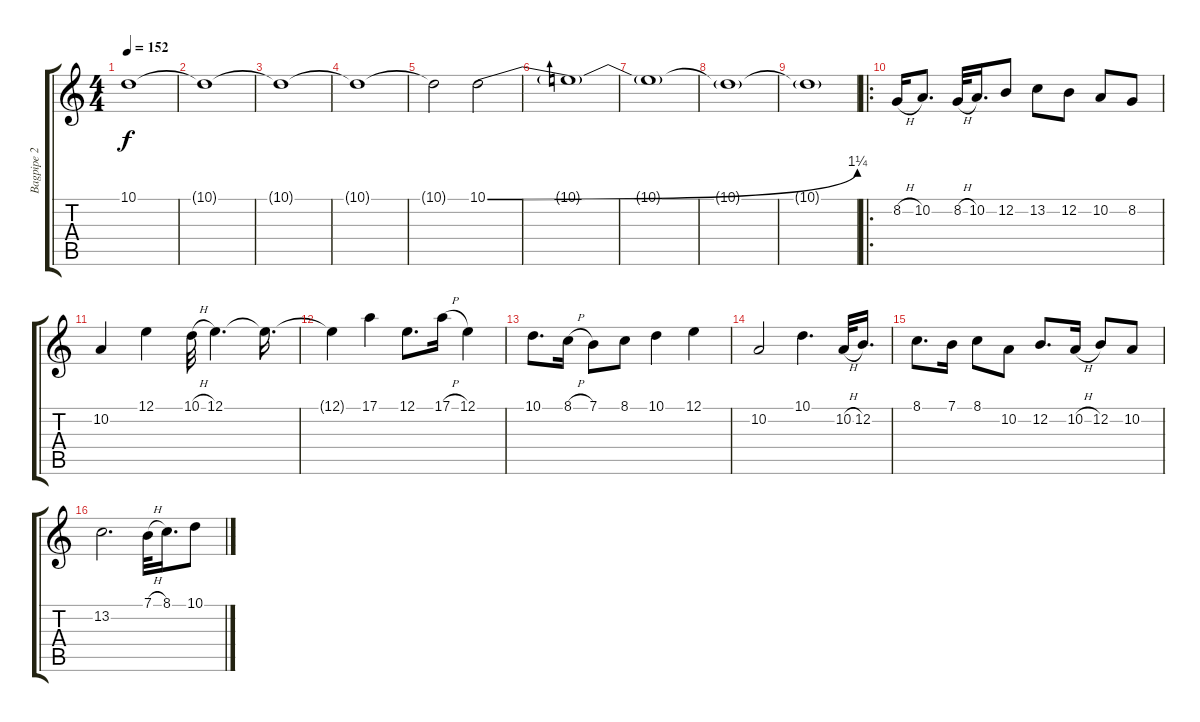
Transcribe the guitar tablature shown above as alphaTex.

\track ("Bagpipe 2" "Bagpipe 2") {instrument bagpipe}
\staff {score tabs}
\tuning (E4 B3 G3 D3 A2 E2) {hide}
\ts (4 4)
\tempo 152
\clef g2
\ks c
10.1.1{dy f instrument bagpipe} |
10.1{t}.1 |
10.1{t}.1 |
10.1{t}.1 |
10.1{t}.2 10.1{be (bend 0 0 60 5)}.2 |
10.1{t}.1 |
10.1{t}.1 |
10.1{t}.1 |
10.1{t}.1 |
\ro
8.2{h}.16 10.2.8{d} 8.2{h}.32 10.2.16{d} 12.2.8 13.2.8 12.2.8 10.2.8 8.2.8 |
10.2.4 12.1.4 10.1{h}.32 12.1.4{d} 12.1{t}.16{d} |
12.1{t}.4 17.1.4 12.1.8{d} 17.1{h}.16 12.1.4 |
10.1.8{d} 8.1{h}.16 7.1.8 8.1.8 10.1.4 12.1.4 |
10.2.2 10.1.4{d} 10.2{h}.32 12.2.16{d} |
8.1.8{d} 7.1.16 8.1.8 10.2.8 12.2.8{d} 10.2{h}.16 12.2.8 10.2.8 |
13.2.2{d} 7.1{h}.32 8.1.16{d} 10.1.8
